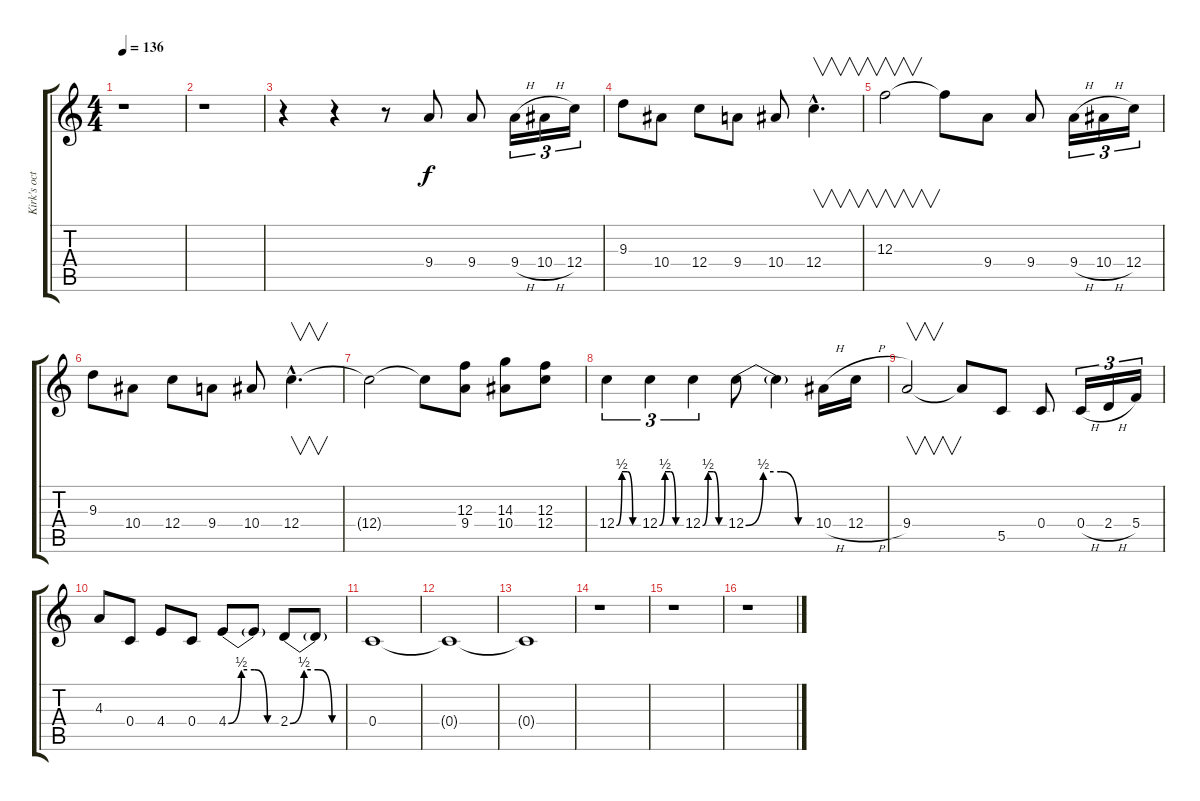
\track ("Kirk's octaver" "Kirk's oct") {instrument distortionguitar}
\staff {score tabs}
\tuning (D4 A3 F3 C3 G2 D2) {hide}
\ts (4 4)
\tempo 136
\clef g2
\ks c
r.1{dy f} |
r.1 |
r.4 r.4 r.8 9.4.8 9.4.8 9.4{h}.16{tu (3 2)} 10.4{h}.16{tu (3 2)} 12.4.16{tu (3 2)} |
9.3.8 10.4.8 12.4.8 9.4.8 10.4.8 12.4{hac}.4{v d} |
12.3.2{v} 12.3{t}.8 9.4.8 9.4.8 9.4{h}.16{tu (3 2)} 10.4{h}.16{tu (3 2)} 12.4.16{tu (3 2)} |
9.3.8 10.4.8 12.4.8 9.4.8 10.4.8 12.4{hac}.4{v d} |
12.4{t}.2 12.4{t}.8 (12.3 9.4).8 (14.3 10.4).8 (12.3 12.4).8 |
12.4{be (custom 0 0 15 2 30 2 45 0 60 0)}.4{tu (3 2)} 12.4{be (custom 0 0 15 2 30 2 45 0 60 0)}.4{tu (3 2)} 12.4{be (custom 0 0 15 2 30 2 45 0 60 0)}.4{tu (3 2)} 12.4{be (custom 0 0 15 2 30 2 45 0 60 0)}.8 12.4{t}.4 10.4{h}.16 12.4{h}.16 |
9.4.2{v} 9.4{t}.8 5.5.8 0.4.8 0.4{h}.16{tu (3 2)} 2.4{h}.16{tu (3 2)} 5.4.16{tu (3 2)} |
4.3.8 0.4.8 4.4.8 0.4.8 4.4{be (custom 0 0 15 2 30 2 45 0 60 0)}.8 4.4{t}.8 2.4{be (custom 0 0 15 2 30 2 45 0 60 0)}.8 2.4{t}.8 |
0.4.1 |
0.4{t}.1 |
0.4{t}.1 |
r.1 |
r.1 |
r.1
